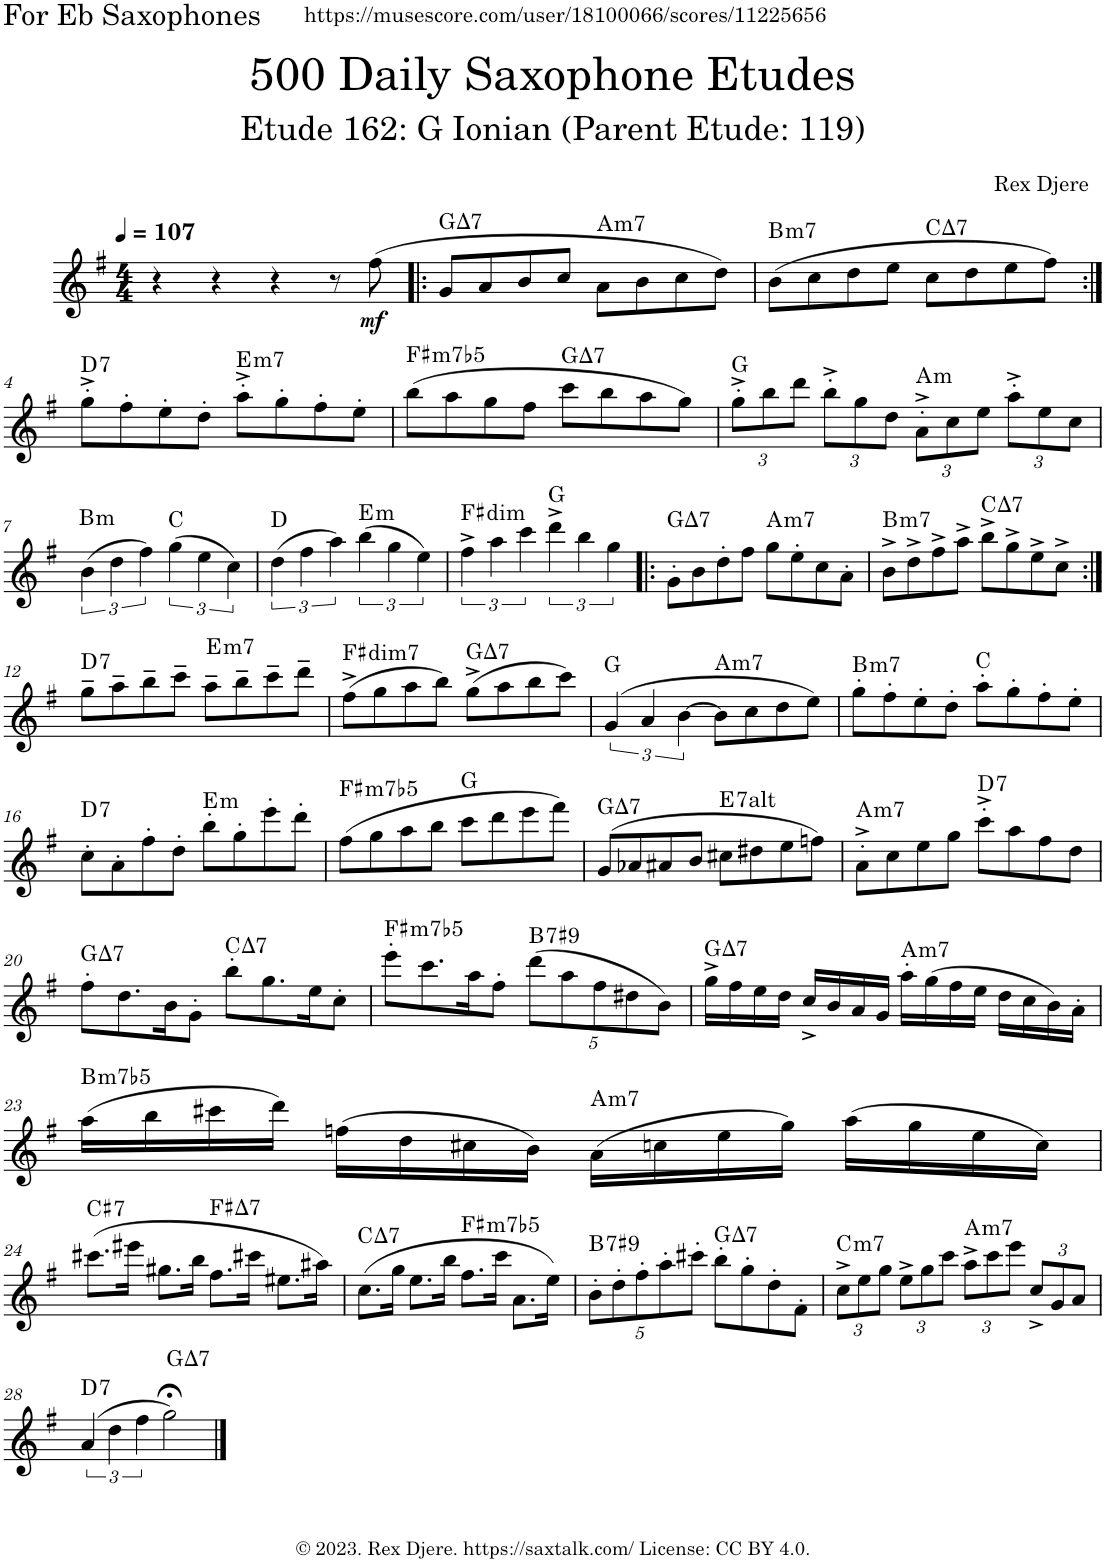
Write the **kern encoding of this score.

**kern	**dynam	**harte
*part1	*part1	*part1
*staff1	*staff1	*
*I"Alto Saxophone	*	*
*I'A. Sax.	*	*
*clefG2	*	*
*Trd5c9	*	*
*k[f#]	*	*
*M4/4	*	*
*MM107	*	*
=1	=1	=1
4r	.	.
4r	.	.
4r	.	.
8r	.	.
!	!LO:DY:b	!
(8ff#\	mf	.
=2!|:	=2!|:	=2!|:
!	!	!LO:H:kt=7
8g/L	.	G:maj7
8a/	.	.
8b/	.	.
8cc/J	.	.
!	!	!LO:H:kt=m7
8a\L	.	A:min7
8b\	.	.
8cc\	.	.
8dd\J)	.	.
=3	=3	=3
!	!	!LO:H:kt=m7
(8b\L	.	B:min7
8cc\	.	.
8dd\	.	.
8ee\J	.	.
!	!	!LO:H:kt=7
8cc\L	.	C:maj7
8dd\	.	.
8ee\	.	.
8ff#\J)	.	.
!!LO:LB:g=z
=4:|!	=4:|!	=4:|!
!	!	!LO:H:kt=7
8gg'^\L	.	D:7
8ff#'\	.	.
8ee'\	.	.
8dd'\J	.	.
!	!	!LO:H:kt=m7
8aa'^\L	.	E:min7
8gg'\	.	.
8ff#'\	.	.
8ee'\J	.	.
=5	=5	=5
!	!	!LO:H:kt=m7b5
(8bb\L	.	F#:hdim7
8aa\	.	.
8gg\	.	.
8ff#\J	.	.
!	!	!LO:H:kt=7
8ccc\L	.	G:maj7
8bb\	.	.
8aa\	.	.
8gg\J)	.	.
=6	=6	=6
*Xbrackettup	*	*
12gg'^\L	.	G:maj
12bb\	.	.
12ddd\J	.	.
12bb'^\L	.	.
12gg\	.	.
12dd\J	.	.
!	!	!LO:H:kt=m
12a'^\L	.	A:min
12cc\	.	.
12ee\J	.	.
12aa'^\L	.	.
12ee\	.	.
12cc\J	.	.
!!LO:LB:g=z
=7	=7	=7
*k[f#]	*	*
*brackettup	*	*
!	!	!LO:H:kt=m
(6b\	.	B:min
6dd\	.	.
6ff#\)	.	.
(6gg\	.	C:maj
6ee\	.	.
6cc\)	.	.
=8	=8	=8
(6dd\	.	D:maj
6ff#\	.	.
6aa\)	.	.
!	!	!LO:H:kt=m
(6bb\	.	E:min
6gg\	.	.
6ee\)	.	.
=9	=9	=9
!	!	!LO:H:kt=dim
6ff#^\	.	F#:dim
6aa\	.	.
6ccc\	.	.
6ddd^\	.	G:maj
6bb\	.	.
6gg\	.	.
=10!|:	=10!|:	=10!|:
!	!	!LO:H:kt=7
8g'\L	.	G:maj7
8b\	.	.
8dd'\	.	.
8ff#\J	.	.
!	!	!LO:H:kt=m7
8gg\L	.	A:min7
8ee'\	.	.
8cc\	.	.
8a'\J	.	.
=11	=11	=11
!	!	!LO:H:kt=m7
8b^\L	.	B:min7
8dd^\	.	.
8ff#^\	.	.
8aa^\J	.	.
!	!	!LO:H:kt=7
8bb^\L	.	C:maj7
8gg^\	.	.
8ee^\	.	.
8cc^\J	.	.
!!LO:LB:g=z
=12:|!	=12:|!	=12:|!
!	!	!LO:H:kt=7
8gg~\L	.	D:7
8aa~\	.	.
8bb~\	.	.
8ccc~\J	.	.
!	!	!LO:H:kt=m7
8aa~\L	.	E:min7
8bb~\	.	.
8ccc~\	.	.
8ddd~\J	.	.
=13	=13	=13
!	!	!LO:H:kt=dim7
(8ff#^\L	.	F#:dim7
8gg\	.	.
8aa\	.	.
8bb\J)	.	.
!	!	!LO:H:kt=7
(8gg^\L	.	G:maj7
8aa\	.	.
8bb\	.	.
8ccc\J)	.	.
=14	=14	=14
(6g/	.	G:maj
6a/	.	.
[6b\	.	.
!	!	!LO:H:kt=m7
8b\L]	.	A:min7
8cc\	.	.
8dd\	.	.
8ee\J)	.	.
=15	=15	=15
!	!	!LO:H:kt=m7
8gg'\L	.	B:min7
8ff#'\	.	.
8ee'\	.	.
8dd'\J	.	.
8aa'\L	.	C:maj
8gg'\	.	.
8ff#'\	.	.
8ee'\J	.	.
!!LO:LB:g=z
=16	=16	=16
!	!	!LO:H:kt=7
8cc'\L	.	D:7
8a'\	.	.
8ff#'\	.	.
8dd'\J	.	.
!	!	!LO:H:kt=m
8bb'\L	.	E:min
8gg'\	.	.
8eee'\	.	.
8ddd'\J	.	.
=17	=17	=17
!	!	!LO:H:kt=m7b5
(8ff#\L	.	F#:hdim7
8gg\	.	.
8aa\	.	.
8bb\J	.	.
8ccc\L	.	G:maj
8ddd\	.	.
8eee\	.	.
8fff#\J)	.	.
=18	=18	=18
!	!	!LO:H:kt=7
(8g/L	.	G:maj7
8a-X/	.	.
8a#X/	.	.
8b/J	.	.
!	!	!LO:H:kt=7
8cc#X\L	.	E:(3,b5,#5,b7,b9,#9)
8dd#X\	.	.
8ee\	.	.
8ffn\J)	.	.
=19	=19	=19
!	!	!LO:H:kt=m7
8a'^\L	.	A:min7
8cc\	.	.
8ee\	.	.
8gg\J	.	.
!	!	!LO:H:kt=7
8ccc'^\L	.	D:7
8aa\	.	.
8ff#\	.	.
8dd\J	.	.
!!LO:LB:g=z
=20	=20	=20
!	!	!LO:H:kt=7
8ff#'\L	.	G:maj7
8.dd\	.	.
16b\K	.	.
8g'\J	.	.
!	!	!LO:H:kt=7
8bb'\L	.	C:maj7
8.gg\	.	.
16ee\K	.	.
8cc'\J	.	.
=21	=21	=21
!	!	!LO:H:kt=m7b5
8eee'\L	.	F#:hdim7
8.ccc\	.	.
16aa\K	.	.
8ff#'\J	.	.
*Xbrackettup	*	*
!	!	!LO:H:kt=7
(10ddd\L	.	B:7(#9)
10aa\	.	.
10ff#\	.	.
10dd#X\	.	.
10b\J)	.	.
=22	=22	=22
!	!	!LO:H:kt=7
16gg^\LL	.	G:maj7
16ff#\	.	.
16ee\	.	.
16dd\JJ	.	.
16cc^/LL	.	.
16b/	.	.
16a/	.	.
16g/JJ	.	.
!	!	!LO:H:kt=m7
16aa'\LL	.	A:min7
(16gg\	.	.
16ff#\	.	.
16ee\JJ	.	.
16dd\LL	.	.
16cc\	.	.
16b\)	.	.
16a'\JJ	.	.
!!LO:LB:g=z
=23	=23	=23
!	!	!LO:H:kt=m7b5
(16aa\LL	.	B:hdim7
16bb\	.	.
16ccc#X\	.	.
16ddd\JJ)	.	.
(16ffn\LL	.	.
16dd\	.	.
16cc#X\	.	.
16b\JJ)	.	.
!	!	!LO:H:kt=m7
(16a\LL	.	A:min7
16ccn\	.	.
16ee\	.	.
16gg\JJ)	.	.
(16aa\LL	.	.
16gg\	.	.
16ee\	.	.
16cc\JJ)	.	.
!!LO:LB:g=z
=24	=24	=24
!	!	!LO:H:kt=7
(8.ccc#X\L	.	C#:7
16eee#X\Jk	.	.
8.gg#X\L	.	.
16bb\Jk	.	.
!	!	!LO:H:kt=7
8.ff#\L	.	F#:maj7
16ccc#X\Jk	.	.
8.ee#X\L	.	.
16aa#X\Jk)	.	.
=25	=25	=25
!	!	!LO:H:kt=7
(8.cc\L	.	C:maj7
16gg\Jk	.	.
8.ee\L	.	.
16bb\Jk	.	.
!	!	!LO:H:kt=m7b5
8.ff#\L	.	F#:hdim7
16ccc\Jk	.	.
8.a\L	.	.
16ee\Jk)	.	.
=26	=26	=26
!	!	!LO:H:kt=7
10b'\L	.	B:7(#9)
10dd'\	.	.
10ff#'\	.	.
10aa'\	.	.
10ccc#X'\J	.	.
!	!	!LO:H:kt=7
8bb'\L	.	G:maj7
8gg'\	.	.
8dd'\	.	.
8f#'\J	.	.
=27	=27	=27
!	!	!LO:H:kt=m7
12cc^\L	.	C:min7
12ee\	.	.
12gg\J	.	.
12ee^\L	.	.
12gg\	.	.
12ccc\J	.	.
!	!	!LO:H:kt=m7
12aa^\L	.	A:min7
12ccc\	.	.
12eee\J	.	.
12cc^/L	.	.
12g/	.	.
12a/J	.	.
!!LO:LB:g=z
=28	=28	=28
*brackettup	*	*
!	!	!LO:H:kt=7
(6a/	.	D:7
6dd\	.	.
6ff#\	.	.
!	!	!LO:H:kt=7
2gg;<\)	.	G:maj7
==	==	==
*-	*-	*-
